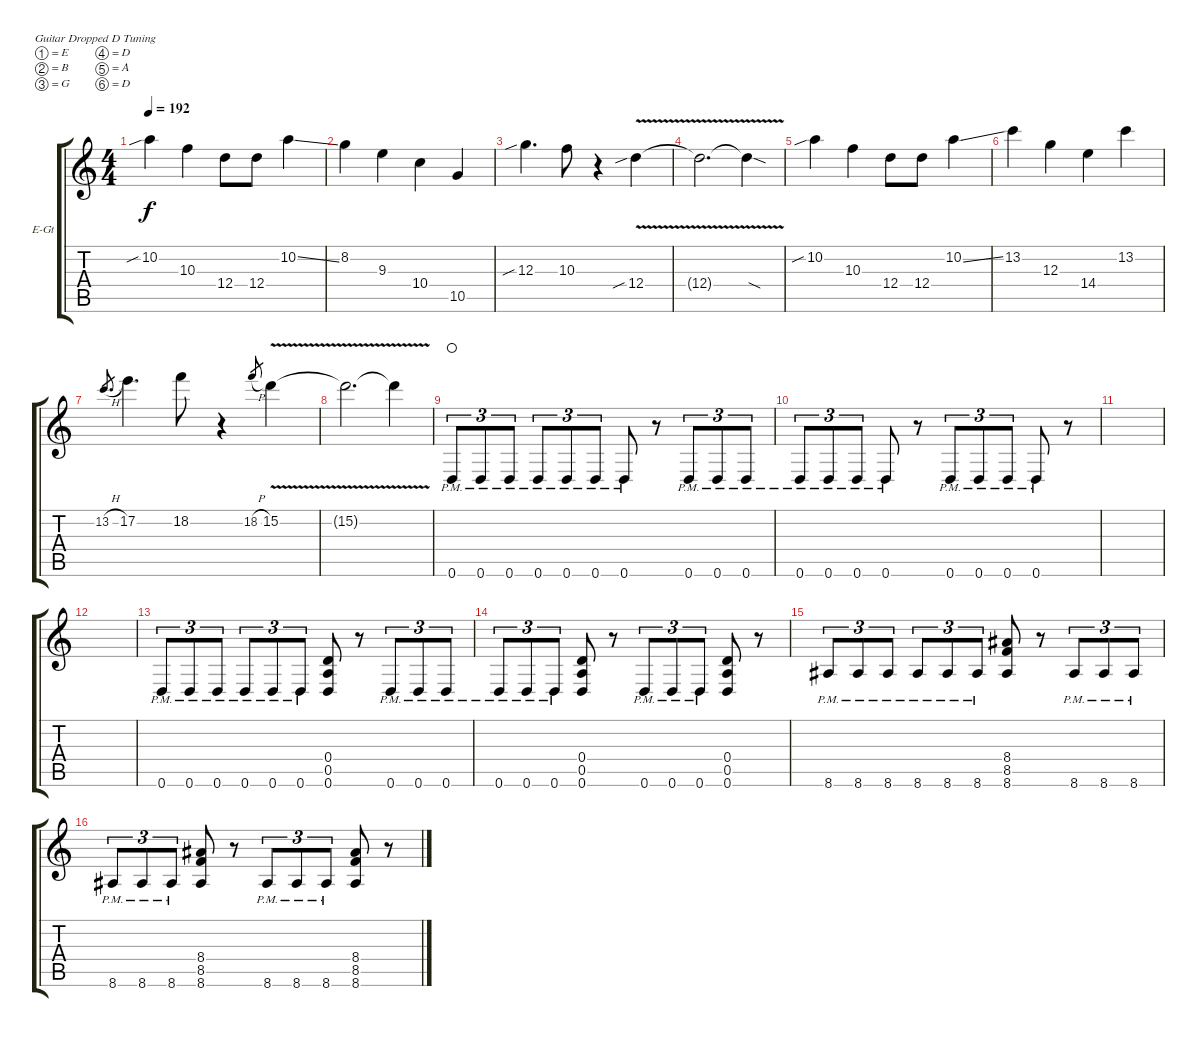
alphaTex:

\defaultSystemsLayout 4
\bracketExtendMode groupsimilarinstruments
\firstSystemTrackNameOrientation horizontal
\otherSystemsTrackNameOrientation horizontal
\track ("Electric Guitar" "E-Gt") {instrument distortionguitar}
\staff {score tabs}
\tuning (E4 B3 G3 D3 A2 D2)
\ts (4 4)
\tempo 192
\clef g2
\ks c
10.2{sib}.4{dy f} 10.3.4 12.4.8 12.4.8 10.2{ss}.4 |
8.2.4 9.3.4 10.4.4 10.5.4 |
12.3{sib}.4{d} 10.3.8 r.4 12.4{v sib}.4 |
12.4{v t}.2{d} 12.4{sod t}.4 |
10.2{sib}.4 10.3.4 12.4.8 12.4.8 10.2{ss}.4 |
13.2.4 12.3.4 14.4.4 13.2.4 |
13.2{h}.8{d gr} 17.2.4{d} 18.2.8 r.4 18.2{h}.8{gr} 15.2{v}.4 |
15.2{v t}.2{d} 15.2{v t}.4 |
0.6{pm}.8{tu (3 2) waho} 0.6{pm}.8{tu (3 2)} 0.6{pm}.8{tu (3 2)} 0.6{pm}.8{tu (3 2)} 0.6{pm}.8{tu (3 2)} 0.6{pm}.8{tu (3 2)} 0.6{pm}.8 r.8 0.6{pm}.8{tu (3 2)} 0.6{pm}.8{tu (3 2)} 0.6{pm}.8{tu (3 2)} |
0.6{pm}.8{tu (3 2)} 0.6{pm}.8{tu (3 2)} 0.6{pm}.8{tu (3 2)} 0.6{pm}.8 r.8 0.6{pm}.8{tu (3 2)} 0.6{pm}.8{tu (3 2)} 0.6{pm}.8{tu (3 2)} 0.6{pm}.8 r.8 |
|
|
0.6{pm}.8{tu (3 2)} 0.6{pm}.8{tu (3 2)} 0.6{pm}.8{tu (3 2)} 0.6{pm}.8{tu (3 2)} 0.6{pm}.8{tu (3 2)} 0.6{pm}.8{tu (3 2)} (0.6 0.5 0.4).8 r.8 0.6{pm}.8{tu (3 2)} 0.6{pm}.8{tu (3 2)} 0.6{pm}.8{tu (3 2)} |
0.6{pm}.8{tu (3 2)} 0.6{pm}.8{tu (3 2)} 0.6{pm}.8{tu (3 2)} (0.6 0.4 0.5).8 r.8 0.6{pm}.8{tu (3 2)} 0.6{pm}.8{tu (3 2)} 0.6{pm}.8{tu (3 2)} (0.6 0.5 0.4).8 r.8 |
8.6{pm}.8{tu (3 2)} 8.6{pm}.8{tu (3 2)} 8.6{pm}.8{tu (3 2)} 8.6{pm}.8{tu (3 2)} 8.6{pm}.8{tu (3 2)} 8.6{pm}.8{tu (3 2)} (8.6 8.5 8.4).8 r.8 8.6{pm}.8{tu (3 2)} 8.6{pm}.8{tu (3 2)} 8.6{pm}.8{tu (3 2)} |
8.6{pm}.8{tu (3 2)} 8.6{pm}.8{tu (3 2)} 8.6{pm}.8{tu (3 2)} (8.6 8.4 8.5).8 r.8 8.6{pm}.8{tu (3 2)} 8.6{pm}.8{tu (3 2)} 8.6{pm}.8{tu (3 2)} (8.6 8.5 8.4).8 r.8
